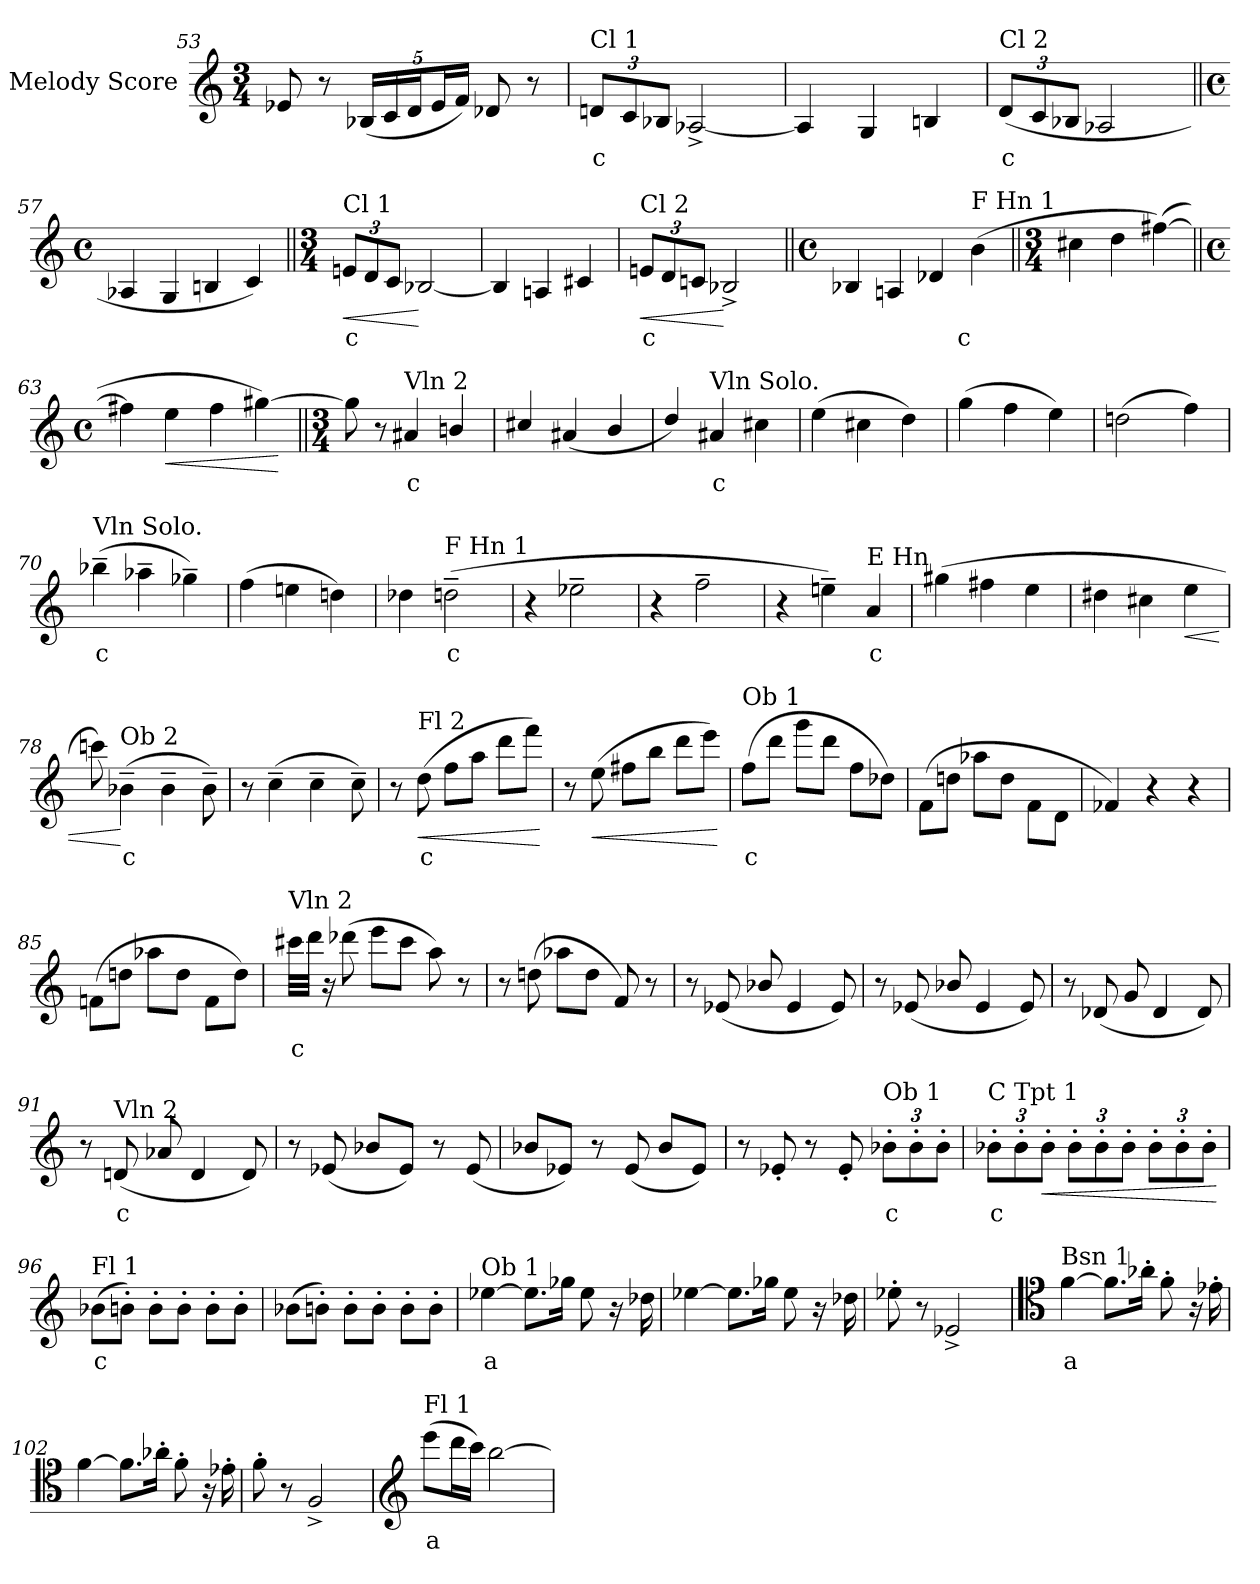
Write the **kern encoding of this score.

**kern	**text	**dynam
*part1	*part1	*part1
*staff1	*staff1	*staff1
*I"Melody Score	*	*
*clefG2	*	*
*k[]	*	*
*M3/4	*	*
=53	=53	=53
8e-/	.	.
8r	.	.
*Xbrackettup	*	*
(20B-/LL	.	.
20c/	.	.
20d/J	.	.
20e-/L	.	.
20f/JJ)	.	.
*MM114	*	*
8d-X/	.	.
8r	.	.
=54	=54	=54
!LO:TX:a:t=Cl 1	!	!
!	!LO:LY:b:color=#FF0000	!
12dn/L	c	.
12c/	.	.
12B-/J	.	.
[2A-^/	.	.
=55	=55	=55
4A-/]	.	.
4G/	.	.
4Bn/	.	.
=56	=56	=56
*brackettup	*	*
!LO:TX:a:t=Cl 2	!	!
!	!LO:LY:b:color=#FF0000	!
(12d/L	c	.
12c/	.	.
12B-X/J	.	.
2A-/	.	.
=57||	=57||	=57||
*M4/4	*	*
*met(c)	*	*
4A-/	.	.
4G/	.	.
4Bn/	.	.
4c/)	.	.
=58||	=58||	=58||
*M3/4	*	*
*Xbrackettup	*	*
!LO:TX:a:t=Cl 1	!	!
!	!LO:LY:b:color=#FF0000	!LO:HP:b
12en/L	c	<
12d/	.	.
12c/J	.	.
[2B-X/	.	[
=59	=59	=59
4B-/]	.	.
4An/	.	.
4c#X/	.	.
=60	=60	=60
!LO:TX:a:t=Cl 2	!	!
!	!LO:LY:b:color=#FF0000	!LO:HP:b
12en/L	c	<
12d/	.	.
12cn/J	.	.
2B-^/	.	[
=61||	=61||	=61||
*M4/4	*	*
*met(c)	*	*
4B-/	.	.
4An/	.	.
4d-X/	.	.
!LO:TX:a:t=F Hn 1	!	!
!	!LO:LY:b:color=#FF0000	!
(4b\	c	.
=62||	=62||	=62||
*M3/4	*	*
*MM120	*	*
4cc#X\	.	.
4dd\	.	.
([4ff#X\)	.	.
=63||	=63||	=63||
*M4/4	*	*
*met(c)	*	*
*MM110	*	*
4ff#X\]	.	.
!	!	!LO:HP:b
4ee\	.	<
4ff#\	.	.
[4gg#X\)	.	.
.	.	[
=64||	=64||	=64||
*M3/4	*	*
8gg#\]	.	.
8r	.	.
!LO:TX:a:t=Vln 2	!	!
!	!LO:LY:b:color=#FF0000	!
4a#X/	c	.
4bn/	.	.
=65	=65	=65
4cc#X/	.	.
(4a#X/	.	.
4b/	.	.
=66	=66	=66
4dd/)	.	.
!LO:TX:a:t=Vln Solo.	!	!
!	!LO:LY:b:color=#FF0000	!
4a#X/	c	.
4cc#X\	.	.
=67	=67	=67
(4ee\	.	.
4cc#X\	.	.
4dd\)	.	.
=68	=68	=68
*MM124	*	*
(4gg\	.	.
4ff\	.	.
4ee\)	.	.
=69	=69	=69
(2ddn\	.	.
4ff\)	.	.
=70	=70	=70
!LO:TX:a:t=Vln Solo.	!	!
!	!LO:LY:b:color=#FF0000	!
(4bb-X~\	c	.
4aa-X~\	.	.
4gg-X~\)	.	.
=71	=71	=71
(4ff\	.	.
4een\	.	.
4ddn\)	.	.
=72	=72	=72
4dd-X\	.	.
!LO:TX:a:t=F Hn 1	!	!
!	!LO:LY:b:color=#FF0000	!
(2dd~\	c	.
=73	=73	=73
4r	.	.
2ee-X~\	.	.
=74	=74	=74
4r	.	.
2ff~\	.	.
=75	=75	=75
4r	.	.
4een~\)	.	.
!LO:TX:a:t=E Hn	!	!
!	!LO:LY:b:color=#FF0000	!
4a/	c	.
=76	=76	=76
(4gg#X\	.	.
4ff#X\	.	.
4ee\	.	.
=77	=77	=77
4dd#X\	.	.
4cc#X\	.	.
!	!	!LO:HP:b
4ee\	.	<
=78	=78	=78
8cccn\)	.	.
!LO:TX:a:t=Ob 2	!	!
!	!LO:LY:b:color=#FF0000	!
(4b-X~\	c	[
4b-~\	.	.
8b-~\)	.	.
=79	=79	=79
8r	.	.
(4cc~\	.	.
4cc~\	.	.
8cc~\)	.	.
=80	=80	=80
8r	.	.
!LO:TX:a:t=Fl 2	!	!
!	!LO:LY:b:color=#FF0000	!LO:HP:b
(8dd\	c	<
8ff\L	.	.
8aa\J	.	.
8ddd\L	.	.
8fff\J)	.	.
.	.	[
=81	=81	=81
8r	.	.
!	!	!LO:HP:b
(8ee\	.	<
8ff#X\L	.	.
8bb\J	.	.
8ddd\L	.	.
8eee\J)	.	.
.	.	[
=82	=82	=82
*MM138	*	*
!LO:TX:a:t=Ob 1	!	!
!	!LO:LY:b:color=#FF0000	!
(8ff\L	c	.
8ddd\J	.	.
8ggg\L	.	.
8ddd\J	.	.
8ff\L	.	.
8dd-X\J)	.	.
=83	=83	=83
(8f\L	.	.
8ddn\J	.	.
8aa-X\L	.	.
8dd\J	.	.
8f\L	.	.
8d\J	.	.
=84	=84	=84
4f-X/)	.	.
4r	.	.
4r	.	.
=85	=85	=85
(8fn\L	.	.
8ddn\J	.	.
8aa-X\L	.	.
8dd\J	.	.
8f\L	.	.
8dd\J)	.	.
=86	=86	=86
!LO:TX:a:t=Vln 2	!	!
!	!LO:LY:b:color=#FF0000	!
32ccc#X\LLL	c	.
32ddd\JJJ	.	.
16r	.	.
(8ddd-X\	.	.
8eee\L	.	.
8ccc#\J	.	.
8aa\)	.	.
8r	.	.
=87	=87	=87
8r	.	.
(8ddn\	.	.
8aa-X\L	.	.
8dd\J	.	.
8f/)	.	.
8r	.	.
=88	=88	=88
8r	.	.
(8e-X/	.	.
8b-X/	.	.
4e-/	.	.
8e-/)	.	.
=89	=89	=89
8r	.	.
(8e-X/	.	.
8b-X/	.	.
4e-/	.	.
8e-/)	.	.
=90	=90	=90
8r	.	.
(8d-X/	.	.
8g/	.	.
4d-/	.	.
8d-/)	.	.
=91	=91	=91
8r	.	.
!LO:TX:a:t=Vln 2	!	!
!	!LO:LY:b:color=#FF0000	!
(8dn/	c	.
8a-X/	.	.
4d/	.	.
8d/)	.	.
=92	=92	=92
8r	.	.
(8e-X/	.	.
8b-X/L	.	.
8e-/J)	.	.
8r	.	.
(8e-/	.	.
=93	=93	=93
8b-X/L	.	.
8e-X/J)	.	.
8r	.	.
(8e-/	.	.
8b-/L	.	.
8e-/J)	.	.
=94	=94	=94
8r	.	.
8e-X'/	.	.
8r	.	.
8e-'/	.	.
*brackettup	*	*
!LO:TX:a:t=Ob 1	!	!
!	!LO:LY:b:color=#FF0000	!
12b-X'\L	c	.
12b-'\	.	.
12b-'\J	.	.
=95	=95	=95
!LO:TX:a:t=C Tpt 1	!	!
!	!LO:LY:b:color=#FF0000	!
12b-X'\L	c	.
12b-'\	.	.
!	!	!LO:HP:b
12b-'\J	.	<
12b-'\L	.	.
12b-'\	.	.
12b-'\J	.	.
12b-'\L	.	.
12b-'\	.	.
12b-'\J	.	.
.	.	[
=96	=96	=96
!LO:TX:a:t=Fl 1	!	!
!	!LO:LY:b:color=#FF0000	!
(8b-X\L	c	.
8bn'\J)	.	.
8b'\L	.	.
8b'\J	.	.
8b'\L	.	.
8b'\J	.	.
=97	=97	=97
(8b-X\L	.	.
8bn'\J)	.	.
8b'\L	.	.
8b'\J	.	.
8b'\L	.	.
8b'\J	.	.
=98	=98	=98
!LO:TX:a:t=Ob 1	!	!
!	!LO:LY:b:color=#FF0000	!
[4ee-X\	a	.
8.ee-\L]	.	.
16gg-X\Jk	.	.
8ee-\	.	.
16r	.	.
16dd-X\	.	.
=99	=99	=99
*MM144	*	*
[4ee-X\	.	.
8.ee-\L]	.	.
16gg-X\Jk	.	.
8ee-\	.	.
16r	.	.
16dd-X\	.	.
=100	=100	=100
8ee-X'\	.	.
8r	.	.
2e-X^/	.	.
=101	=101	=101
*clefC4	*	*
!LO:TX:a:t=Bsn 1	!	!
!	!LO:LY:b:color=#FF0000	!
[4f\	a	.
8.f\L]	.	.
16a-X'\Jk	.	.
8f'\	.	.
16r	.	.
16e-X'\	.	.
=102	=102	=102
[4f\	.	.
8.f\L]	.	.
16a-X'\Jk	.	.
8f'\	.	.
16r	.	.
16e-X'\	.	.
=103	=103	=103
8f'\	.	.
8r	.	.
2F^/	.	.
=104	=104	=104
*clefG2	*	*
!LO:TX:a:t=Fl 1	!	!
!	!LO:LY:b:color=#FF0000	!
(8eee\L	a	.
16ddd\L	.	.
16ccc\JJ)	.	.
[2bb\	.	.
=	=	=
*-	*-	*-
